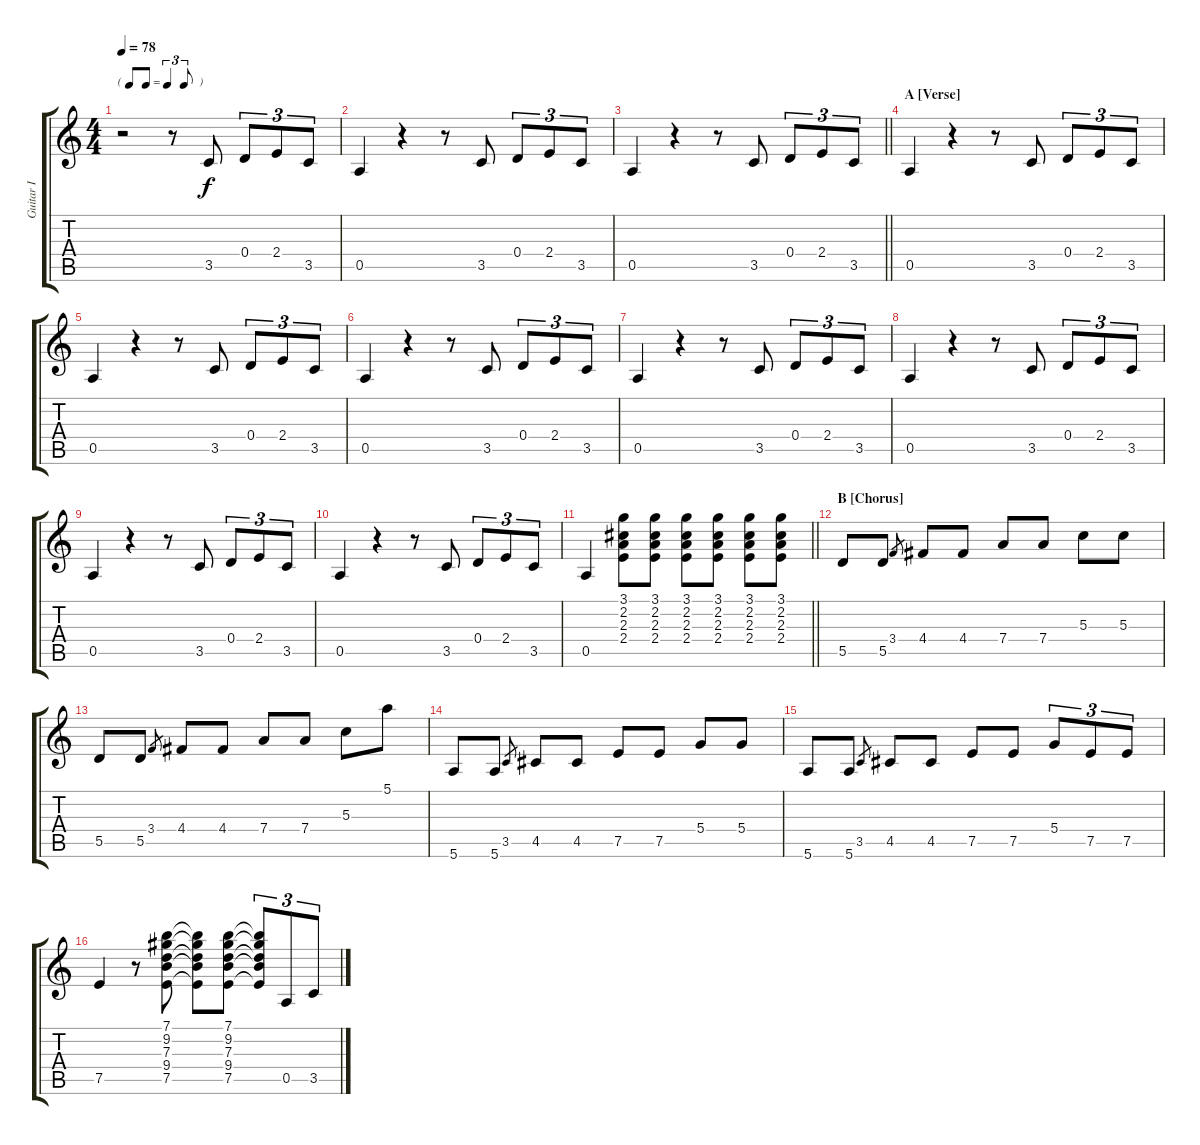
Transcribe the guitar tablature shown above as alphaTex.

\track ("Guitar I" "Guitar I") {instrument distortionguitar}
\staff {score tabs}
\tuning (E4 B3 G3 D3 A2 E2) {hide}
\ts (4 4)
\tf triplet8th
\tempo 78
\clef g2
\ks c
r.2{dy f instrument distortionguitar} r.8 3.5.8 0.4.8{tu (3 2)} 2.4.8{tu (3 2)} 3.5.8{tu (3 2)} |
0.5.4 r.4 r.8 3.5.8 0.4.8{tu (3 2)} 2.4.8{tu (3 2)} 3.5.8{tu (3 2)} |
\barLineRight lightlight
0.5.4 r.4 r.8 3.5.8 0.4.8{tu (3 2)} 2.4.8{tu (3 2)} 3.5.8{tu (3 2)} |
\section ("" "A [Verse]")
0.5.4 r.4 r.8 3.5.8 0.4.8{tu (3 2)} 2.4.8{tu (3 2)} 3.5.8{tu (3 2)} |
0.5.4 r.4 r.8 3.5.8 0.4.8{tu (3 2)} 2.4.8{tu (3 2)} 3.5.8{tu (3 2)} |
0.5.4 r.4 r.8 3.5.8 0.4.8{tu (3 2)} 2.4.8{tu (3 2)} 3.5.8{tu (3 2)} |
0.5.4 r.4 r.8 3.5.8 0.4.8{tu (3 2)} 2.4.8{tu (3 2)} 3.5.8{tu (3 2)} |
0.5.4 r.4 r.8 3.5.8 0.4.8{tu (3 2)} 2.4.8{tu (3 2)} 3.5.8{tu (3 2)} |
0.5.4 r.4 r.8 3.5.8 0.4.8{tu (3 2)} 2.4.8{tu (3 2)} 3.5.8{tu (3 2)} |
0.5.4 r.4 r.8 3.5.8 0.4.8{tu (3 2)} 2.4.8{tu (3 2)} 3.5.8{tu (3 2)} |
\barLineRight lightlight
0.5.4 (3.1 2.2 2.3 2.4).8 (3.1 2.2 2.3 2.4).8 (3.1 2.2 2.3 2.4).8 (3.1 2.2 2.3 2.4).8 (3.1 2.2 2.3 2.4).8 (3.1 2.2 2.3 2.4).8 |
\section ("" "B [Chorus]")
5.5.8 5.5.8 3.4.8{gr} 4.4.8 4.4.8 7.4.8 7.4.8 5.3.8 5.3.8 |
5.5.8 5.5.8 3.4.8{gr} 4.4.8 4.4.8 7.4.8 7.4.8 5.3.8 5.1.8 |
5.6.8 5.6.8 3.5.8{gr} 4.5.8 4.5.8 7.5.8 7.5.8 5.4.8 5.4.8 |
5.6.8 5.6.8 3.5.8{gr} 4.5.8 4.5.8 7.5.8 7.5.8 5.4.8{tu (3 2)} 7.5.8{tu (3 2)} 7.5.8{tu (3 2)} |
7.5.4 r.8 (7.1 9.2 7.3 9.4 7.5).8 (7.1{t} 9.2{t} 7.3{t} 9.4{t} 7.5{t}).8 (7.1 9.2 7.3 9.4 7.5).8 (7.1{t} 9.2{t} 7.3{t} 9.4{t} 7.5{t}).8{tu (3 2)} 0.5.8{tu (3 2)} 3.5.8{tu (3 2)}
